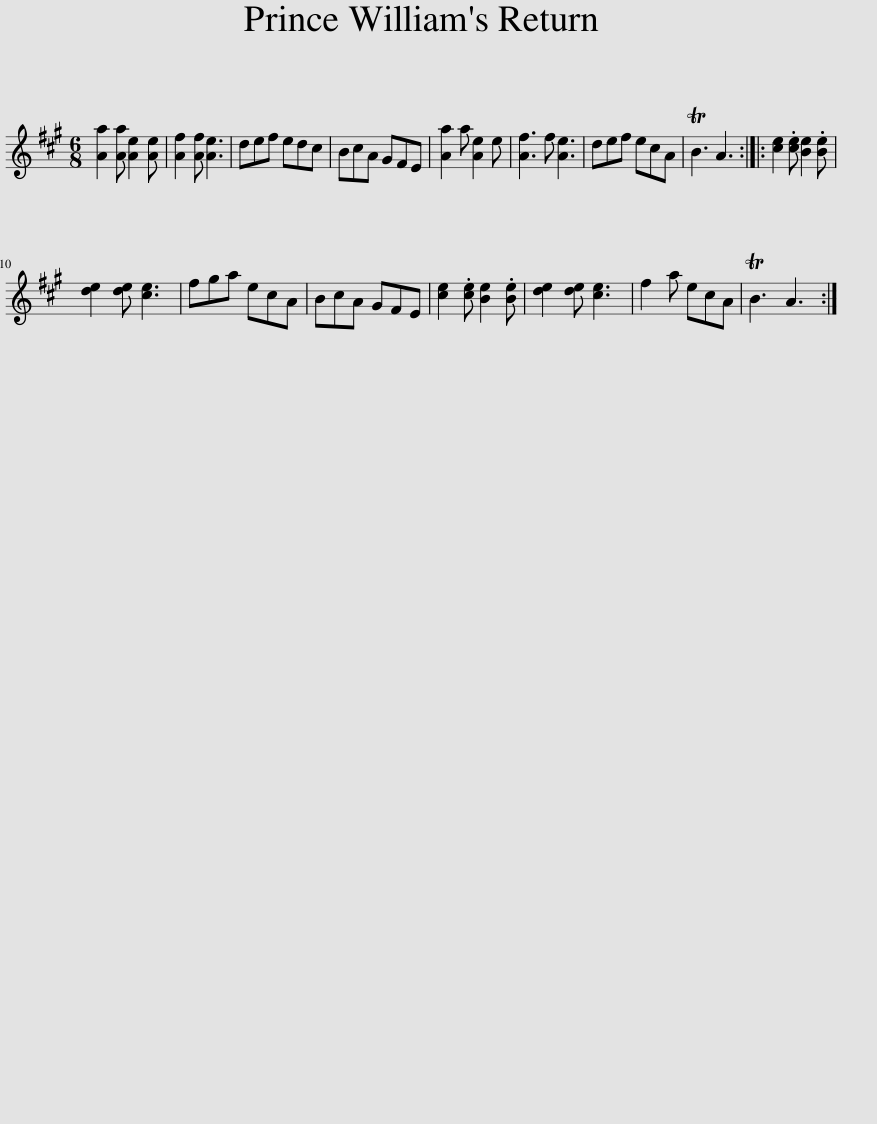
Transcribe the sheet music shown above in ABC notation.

X:1
L:1/8
M:6/8
I:linebreak $
K:A
V:1 treble
V:1
 [Aa]2 [Aa] [Ae]2 [Ae] | [Af]2 [Af] [Ae]3 | def edc | BcA GFE | [Aa]2 a [Ae]2 e | %5
 [Af]3 f [Ae]3 | def ecA | TB3 A3 :: [ce]2 .[ce] [Be]2 .[Be] |$ [de]2 [de] [ce]3 | %10
 fga ecA | BcA GFE | [ce]2 .[ce] [Be]2 .[Be] | [de]2 [de] [ce]3 | f2 a ecA | %15
 TB3 A3 :| %16
